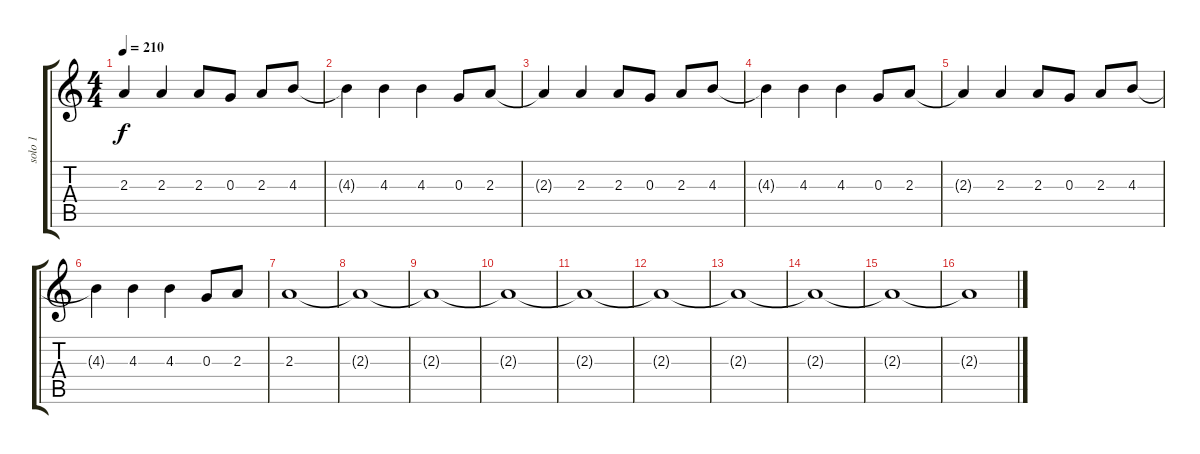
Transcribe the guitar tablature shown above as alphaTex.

\track ("solo 1" "solo 1") {instrument overdrivenguitar}
\staff {score tabs}
\tuning (E4 B3 G3 D3 A2 E2) {hide}
\ts (4 4)
\tempo 210
\clef g2
\ks c
2.3{t}.4{dy f} 2.3.4 2.3.8 0.3.8 2.3.8 4.3.8 |
4.3{t}.4 4.3.4 4.3.4 0.3.8 2.3.8 |
2.3{t}.4 2.3.4 2.3.8 0.3.8 2.3.8 4.3.8 |
4.3{t}.4 4.3.4 4.3.4 0.3.8 2.3.8 |
2.3{t}.4 2.3.4 2.3.8 0.3.8 2.3.8 4.3.8 |
4.3{t}.4 4.3.4 4.3.4 0.3.8 2.3.8 |
2.3.1 |
2.3{t}.1 |
2.3{t}.1 |
2.3{t}.1 |
2.3{t}.1 |
2.3{t}.1 |
2.3{t}.1 |
2.3{t}.1 |
2.3{t}.1 |
2.3{t}.1
